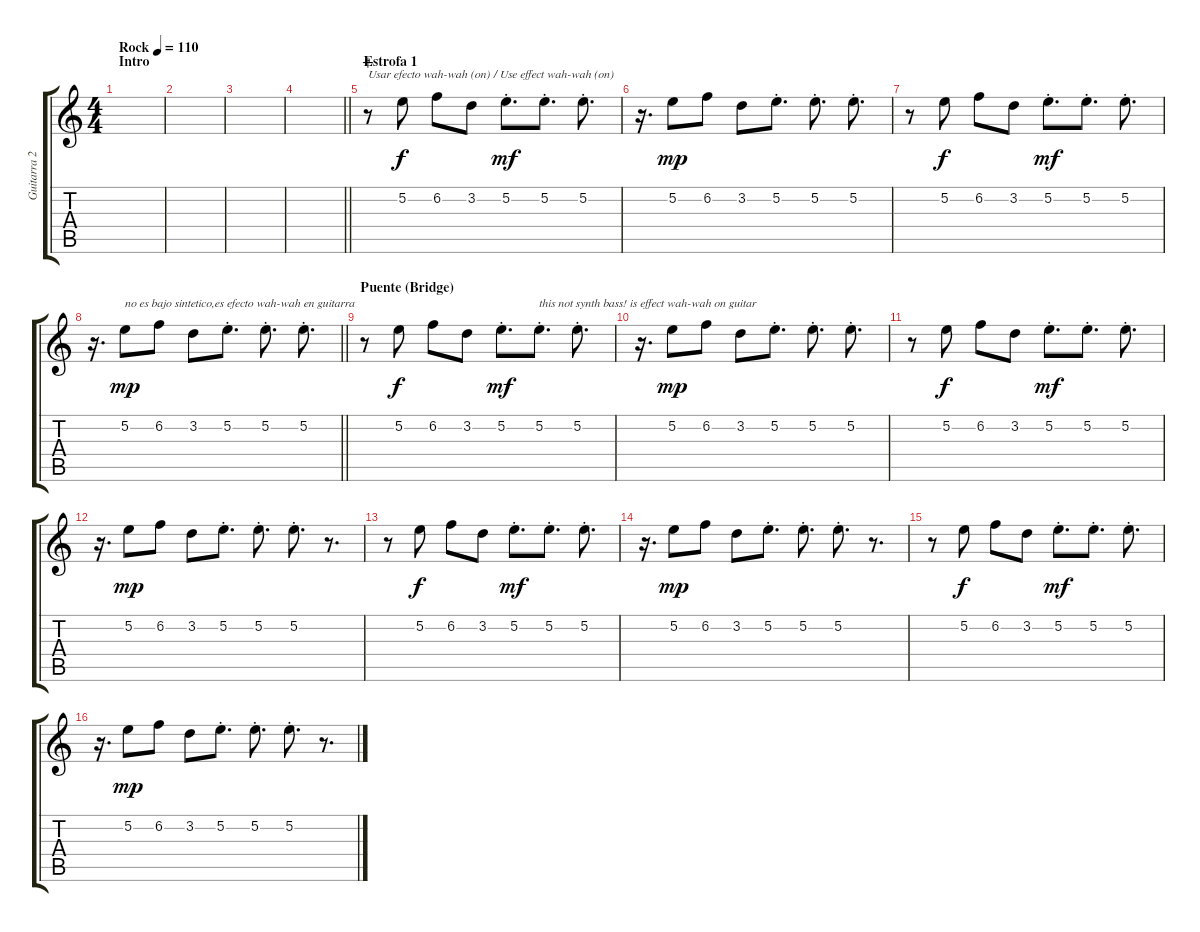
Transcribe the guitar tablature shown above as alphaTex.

\track ("Guitarra 2" "Guitarra 2") {instrument synthbass1}
\staff {score tabs}
\tuning (E4 B3 G3 D3 A2 E2) {hide}
\ts (4 4)
\section ("" "Intro")
\tempo (110 "Rock")
\clef g2
\ks c
|
|
|
\barLineRight lightlight
|
\section ("" "Estrofa 1")
r.8{txt "Usar efecto wah-wah (on) / Use effect wah-wah (on)" wahc} 5.2.8 6.2.8 3.2.8 5.2{st}.8{d dy mf} 5.2{st}.8{d} 5.2{st}.8{d} |
r.16{d} 5.2.8{dy mp} 6.2.8 3.2.8 5.2{st}.8{d} 5.2{st}.8{d} 5.2{st}.8{d} |
r.8 5.2.8{dy f} 6.2.8 3.2.8 5.2{st}.8{d dy mf} 5.2{st}.8{d} 5.2{st}.8{d} |
\barLineRight lightlight
r.16{d} 5.2.8{txt "no es bajo sintetico,es efecto wah-wah en guitarra" dy mp} 6.2.8 3.2.8 5.2{st}.8{d} 5.2{st}.8{d} 5.2{st}.8{d} |
\section ("" "Puente (Bridge)")
r.8 5.2.8{dy f} 6.2.8 3.2.8 5.2{st}.8{d dy mf} 5.2{st}.8{d txt "this not synth bass! is effect wah-wah on guitar"} 5.2{st}.8{d} |
r.16{d} 5.2.8{dy mp} 6.2.8 3.2.8 5.2{st}.8{d} 5.2{st}.8{d} 5.2{st}.8{d} |
r.8 5.2.8{dy f} 6.2.8 3.2.8 5.2{st}.8{d dy mf} 5.2{st}.8{d} 5.2{st}.8{d} |
r.16{d} 5.2.8{dy mp} 6.2.8 3.2.8 5.2{st}.8{d} 5.2{st}.8{d} 5.2{st}.8{d} r.8{d} |
r.8 5.2.8{dy f} 6.2.8 3.2.8 5.2{st}.8{d dy mf} 5.2{st}.8{d} 5.2{st}.8{d} |
r.16{d} 5.2.8{dy mp} 6.2.8 3.2.8 5.2{st}.8{d} 5.2{st}.8{d} 5.2{st}.8{d} r.8{d} |
r.8 5.2.8{dy f} 6.2.8 3.2.8 5.2{st}.8{d dy mf} 5.2{st}.8{d} 5.2{st}.8{d} |
r.16{d} 5.2.8{dy mp} 6.2.8 3.2.8 5.2{st}.8{d} 5.2{st}.8{d} 5.2{st}.8{d} r.8{d}
